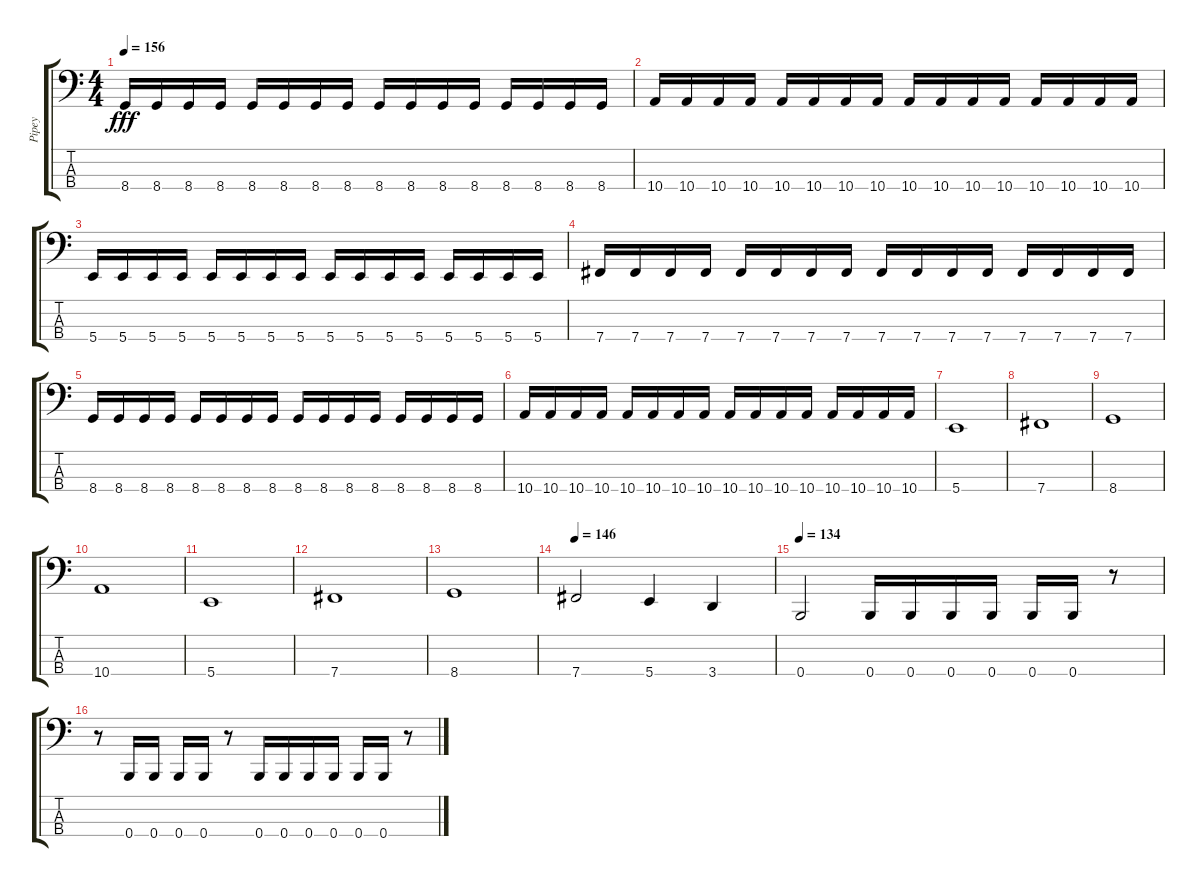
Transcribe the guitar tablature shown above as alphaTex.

\track ("Pipey" "Pipey") {instrument electricbasspick}
\staff {score tabs}
\tuning (E2 B1 Gb1 B0) {hide}
\ts (4 4)
\tempo 156
\clef f4
\ks c
8.4.16{dy fff} 8.4.16 8.4.16 8.4.16 8.4.16 8.4.16 8.4.16 8.4.16 8.4.16 8.4.16 8.4.16 8.4.16 8.4.16 8.4.16 8.4.16 8.4.16 |
10.4.16 10.4.16 10.4.16 10.4.16 10.4.16 10.4.16 10.4.16 10.4.16 10.4.16 10.4.16 10.4.16 10.4.16 10.4.16 10.4.16 10.4.16 10.4.16 |
5.4.16 5.4.16 5.4.16 5.4.16 5.4.16 5.4.16 5.4.16 5.4.16 5.4.16 5.4.16 5.4.16 5.4.16 5.4.16 5.4.16 5.4.16 5.4.16 |
7.4.16 7.4.16 7.4.16 7.4.16 7.4.16 7.4.16 7.4.16 7.4.16 7.4.16 7.4.16 7.4.16 7.4.16 7.4.16 7.4.16 7.4.16 7.4.16 |
8.4.16 8.4.16 8.4.16 8.4.16 8.4.16 8.4.16 8.4.16 8.4.16 8.4.16 8.4.16 8.4.16 8.4.16 8.4.16 8.4.16 8.4.16 8.4.16 |
10.4.16 10.4.16 10.4.16 10.4.16 10.4.16 10.4.16 10.4.16 10.4.16 10.4.16 10.4.16 10.4.16 10.4.16 10.4.16 10.4.16 10.4.16 10.4.16 |
5.4.1 |
7.4.1 |
8.4.1 |
10.4.1 |
5.4.1 |
7.4.1 |
8.4.1 |
\tempo 146
7.4.2 5.4.4 3.4.4 |
\tempo 134
0.4.2 0.4.16 0.4.16 0.4.16 0.4.16 0.4.16 0.4.16 r.8 |
r.8 0.4.16 0.4.16 0.4.16 0.4.16 r.8 0.4.16 0.4.16 0.4.16 0.4.16 0.4.16 0.4.16 r.8
